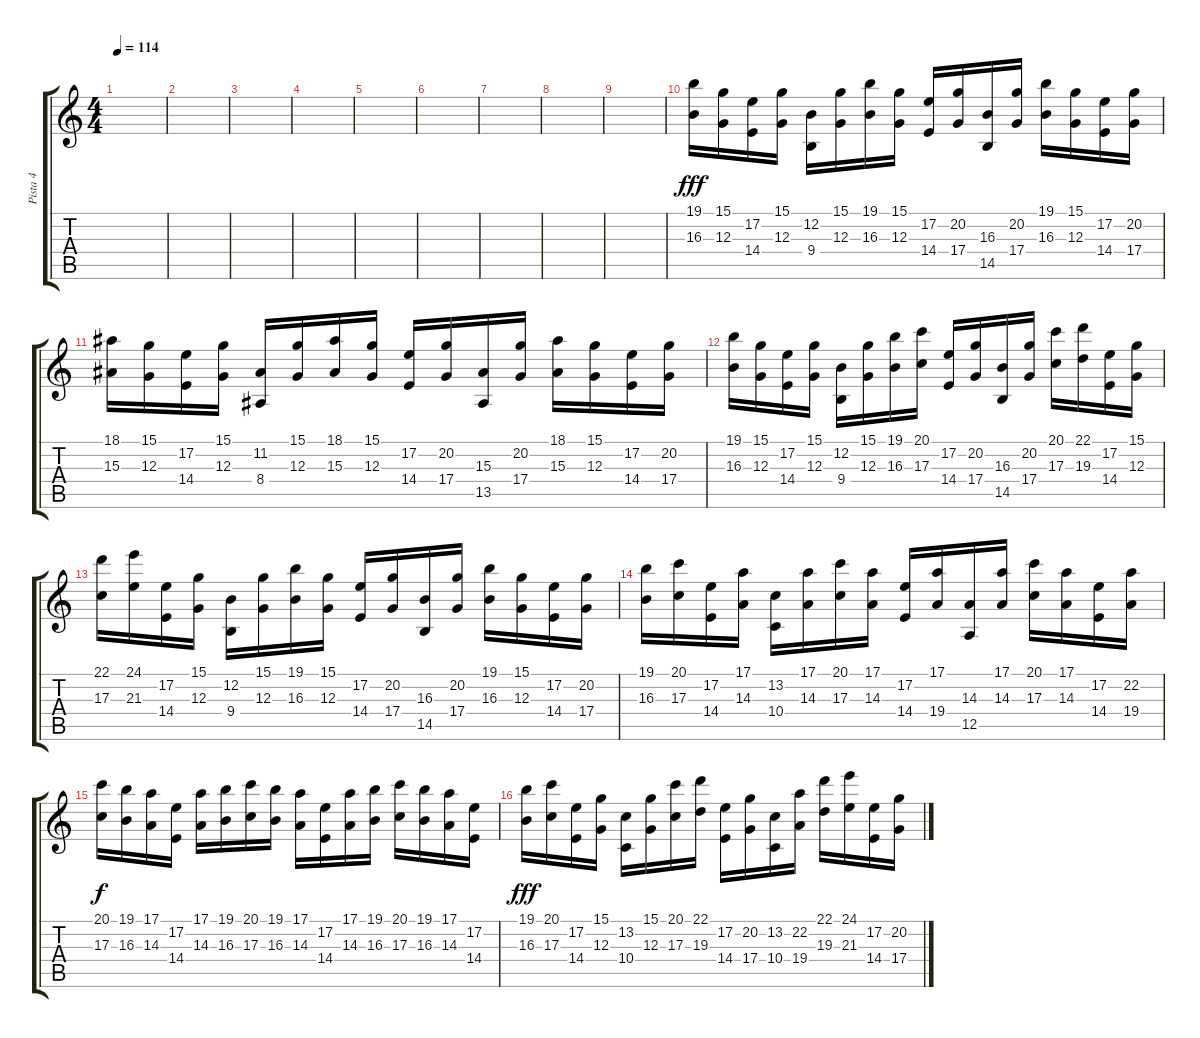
\track ("Pista 4" "Pista 4") {instrument lead2sawtooth}
\staff {score tabs}
\tuning (E4 B3 G3 D3 A2 E2) {hide}
\ts (4 4)
\tempo 114
\clef g2
\ks c
|
|
|
|
|
|
|
|
|
(19.1 16.3).16{dy fff} (15.1 12.3).16 (17.2 14.4).16 (15.1 12.3).16 (12.2 9.4).16 (15.1 12.3).16 (19.1 16.3).16 (15.1 12.3).16 (17.2 14.4).16 (20.2 17.4).16 (16.3 14.5).16 (20.2 17.4).16 (19.1 16.3).16 (15.1 12.3).16 (17.2 14.4).16 (20.2 17.4).16 |
(18.1 15.3).16 (15.1 12.3).16 (17.2 14.4).16 (15.1 12.3).16 (11.2 8.4).16 (15.1 12.3).16 (18.1 15.3).16 (15.1 12.3).16 (17.2 14.4).16 (20.2 17.4).16 (15.3 13.5).16 (20.2 17.4).16 (18.1 15.3).16 (15.1 12.3).16 (17.2 14.4).16 (20.2 17.4).16 |
(19.1 16.3).16 (15.1 12.3).16 (17.2 14.4).16 (15.1 12.3).16 (12.2 9.4).16 (15.1 12.3).16 (19.1 16.3).16 (20.1 17.3).16 (17.2 14.4).16 (20.2 17.4).16 (16.3 14.5).16 (20.2 17.4).16 (20.1 17.3).16 (22.1 19.3).16 (17.2 14.4).16 (15.1 12.3).16 |
(22.1 17.3).16 (24.1 21.3).16 (17.2 14.4).16 (15.1 12.3).16 (12.2 9.4).16 (15.1 12.3).16 (19.1 16.3).16 (15.1 12.3).16 (17.2 14.4).16 (20.2 17.4).16 (16.3 14.5).16 (20.2 17.4).16 (19.1 16.3).16 (15.1 12.3).16 (17.2 14.4).16 (20.2 17.4).16 |
(19.1 16.3).16 (20.1 17.3).16 (17.2 14.4).16 (17.1 14.3).16 (13.2 10.4).16 (17.1 14.3).16 (20.1 17.3).16 (17.1 14.3).16 (17.2 14.4).16 (17.1 19.4).16 (14.3 12.5).16 (17.1 14.3).16 (20.1 17.3).16 (17.1 14.3).16 (17.2 14.4).16 (22.2 19.4).16 |
(20.1 17.3).16{dy f} (19.1 16.3).16 (17.1 14.3).16 (17.2 14.4).16 (17.1 14.3).16 (19.1 16.3).16 (20.1 17.3).16 (19.1 16.3).16 (17.1 14.3).16 (17.2 14.4).16 (17.1 14.3).16 (19.1 16.3).16 (20.1 17.3).16 (19.1 16.3).16 (17.1 14.3).16 (17.2 14.4).16 |
(19.1 16.3).16{dy fff} (20.1 17.3).16 (17.2 14.4).16 (15.1 12.3).16 (13.2 10.4).16 (15.1 12.3).16 (20.1 17.3).16 (22.1 19.3).16 (17.2 14.4).16 (20.2 17.4).16 (13.2 10.4).16 (22.2 19.4).16 (22.1 19.3).16 (24.1 21.3).16 (17.2 14.4).16 (20.2 17.4).16
